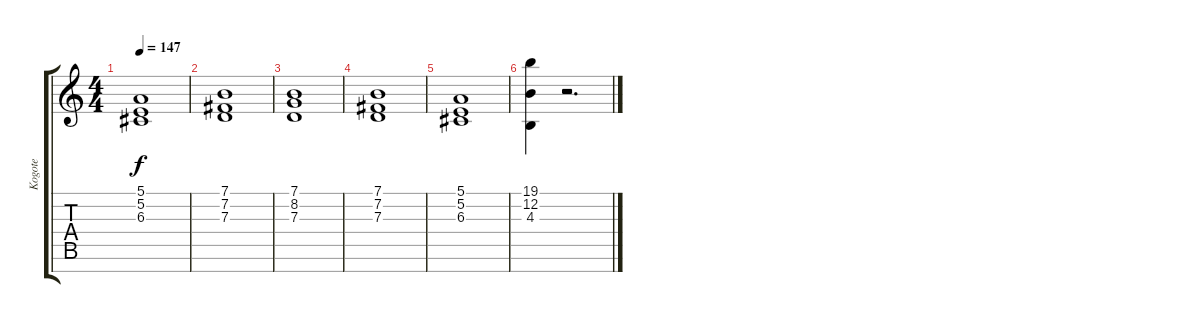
\track ("Kogote" "Kogote") {instrument pad2warm}
\staff {score tabs}
\tuning (E4 B3 G3 D3 A2 E2 B1) {hide}
\ts (4 4)
\tempo 147
\clef g2
\ks c
(5.1 5.2 6.3).1{dy f} |
(7.1 7.2 7.3).1 |
(7.1 8.2 7.3).1 |
(7.1 7.2 7.3).1 |
(5.1 5.2 6.3).1 |
(19.1 12.2 4.3).4 r.2{d}
